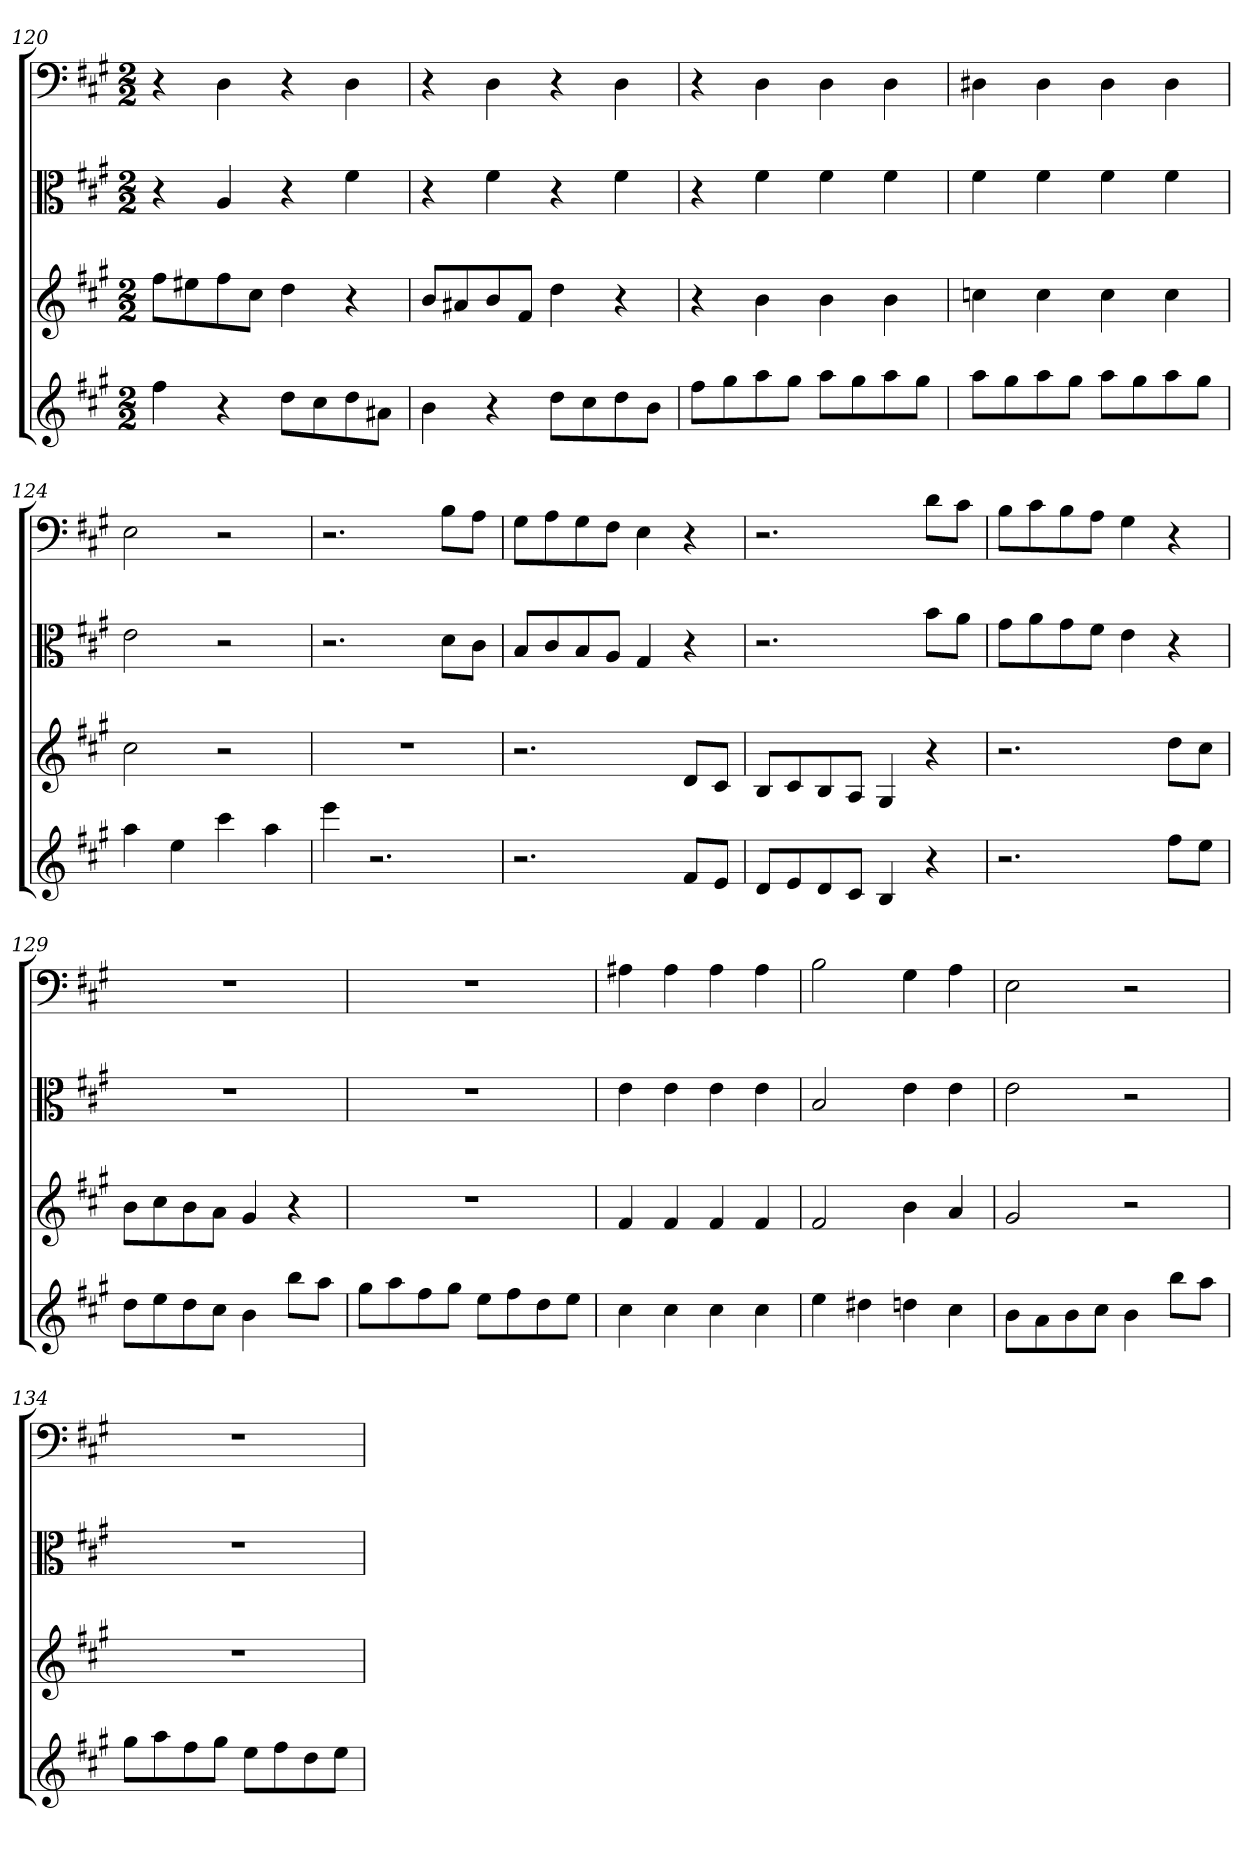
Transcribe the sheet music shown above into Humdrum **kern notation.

**kern	**kern	**kern	**kern
*part4	*part3	*part2	*part1
*staff4	*staff3	*staff2	*staff1
*	*	*clefC3	*clefF4
*k[f#c#g#]	*k[f#c#g#]	*k[f#c#g#]	*k[f#c#g#]
*A:	*A:	*A:	*A:
*M2/2	*M2/2	*M2/2	*M2/2
=120	=120	=120	=120
4ff#	8ff#L	4r	4r
.	8ee#X	.	.
4r	8ff#	4A	4D
.	8cc#J	.	.
8ddL	4dd	4r	4r
8cc#	.	.	.
8dd	4r	4f#	4D
8a#XJ	.	.	.
=121	=121	=121	=121
4b	8bL	4r	4r
.	8a#X	.	.
4r	8b	4f#	4D
.	8f#J	.	.
8ddL	4dd	4r	4r
8cc#	.	.	.
8dd	4r	4f#	4D
8bJ	.	.	.
=122	=122	=122	=122
8ff#L	4r	4r	4r
8gg#	.	.	.
8aa	4b	4f#	4D
8gg#J	.	.	.
8aaL	4b	4f#	4D
8gg#	.	.	.
8aa	4b	4f#	4D
8gg#J	.	.	.
=123	=123	=123	=123
8aaL	4ccn	4f#	4D#X
8gg#	.	.	.
8aa	4cc	4f#	4D#
8gg#J	.	.	.
8aaL	4cc	4f#	4D#
8gg#	.	.	.
8aa	4cc	4f#	4D#
8gg#J	.	.	.
=124	=124	=124	=124
4aa	2cc#	2e	2E
4ee	.	.	.
4ccc#	2r	2r	2r
4aa	.	.	.
=125	=125	=125	=125
4eee	1r	2.r	2.r
2.r	.	.	.
.	.	8d\L	8B\L
.	.	8c#\J	8A\J
=126	=126	=126	=126
2.r	2.r	8B/L	8G#\L
.	.	8c#/	8A\
.	.	8B/	8G#\
.	.	8A/J	8F#\J
.	.	4G#	4E
8f#L	8dL	4r	4r
8eJ	8c#J	.	.
=127	=127	=127	=127
8dL	8BL	2.r	2.r
8e	8c#	.	.
8d	8B	.	.
8c#J	8AJ	.	.
4B	4G#	.	.
4r	4r	8b\L	8d\L
.	.	8a\J	8c#\J
=128	=128	=128	=128
2.r	2.r	8g#\L	8B\L
.	.	8a\	8c#\
.	.	8g#\	8B\
.	.	8f#\J	8A\J
.	.	4e	4G#
8ff#L	8ddL	4r	4r
8eeJ	8cc#J	.	.
=129	=129	=129	=129
8ddL	8bL	1r	1r
8ee	8cc#	.	.
8dd	8b	.	.
8cc#J	8aJ	.	.
4b	4g#	.	.
8bbL	4r	.	.
8aaJ	.	.	.
=130	=130	=130	=130
8gg#L	1r	1r	1r
8aa	.	.	.
8ff#	.	.	.
8gg#J	.	.	.
8eeL	.	.	.
8ff#	.	.	.
8dd	.	.	.
8eeJ	.	.	.
=131	=131	=131	=131
4cc#	4f#	4e	4A#X
4cc#	4f#	4e	4A#
4cc#	4f#	4e	4A#
4cc#	4f#	4e	4A#
=132	=132	=132	=132
4ee	2f#	2B	2B
4dd#X	.	.	.
4ddn	4b	4e	4G#
4cc#	4a	4e	4A
=133	=133	=133	=133
8bL	2g#	2e	2E
8a	.	.	.
8b	.	.	.
8cc#J	.	.	.
4b	2r	2r	2r
8bbL	.	.	.
8aaJ	.	.	.
=134	=134	=134	=134
8gg#L	1r	1r	1r
8aa	.	.	.
8ff#	.	.	.
8gg#J	.	.	.
8eeL	.	.	.
8ff#	.	.	.
8dd	.	.	.
8eeJ	.	.	.
=	=	=	=
*-	*-	*-	*-
